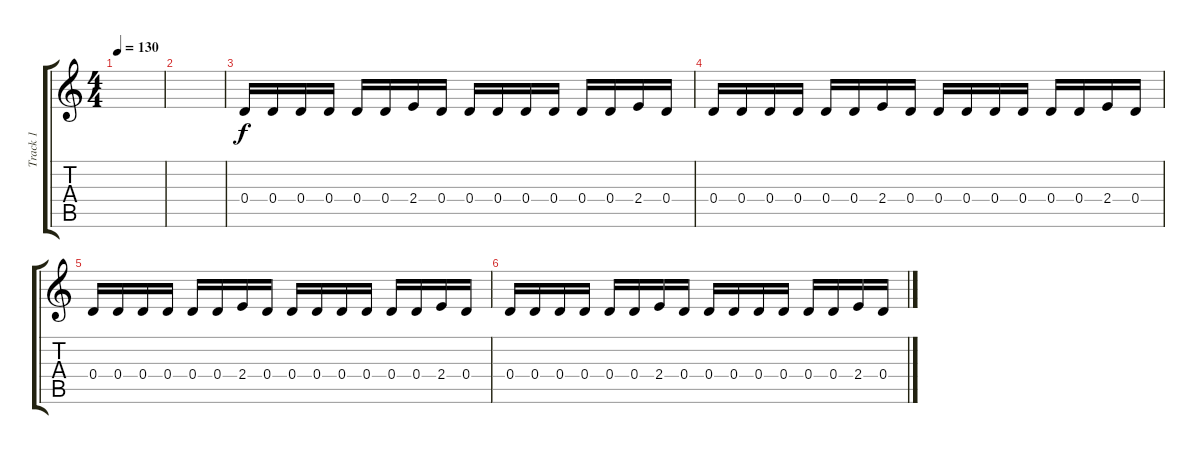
\track ("Track 1" "Track 1") {instrument electricguitarclean}
\staff {score tabs}
\tuning (E4 B3 G3 D3 A2 E2) {hide}
\ts (4 4)
\tempo 130
\clef g2
\ks c
|
|
0.4.16{volume 7 instrument overdrivenguitar} 0.4.16 0.4.16 0.4.16 0.4.16 0.4.16 2.4.16 0.4.16 0.4.16 0.4.16 0.4.16 0.4.16 0.4.16 0.4.16 2.4.16 0.4.16 |
0.4.16{volume 7 instrument overdrivenguitar} 0.4.16 0.4.16 0.4.16 0.4.16 0.4.16 2.4.16 0.4.16 0.4.16 0.4.16 0.4.16 0.4.16 0.4.16 0.4.16 2.4.16 0.4.16 |
0.4.16{volume 7 instrument overdrivenguitar} 0.4.16 0.4.16 0.4.16 0.4.16 0.4.16 2.4.16 0.4.16 0.4.16 0.4.16 0.4.16 0.4.16 0.4.16 0.4.16 2.4.16 0.4.16 |
0.4.16{volume 7 instrument overdrivenguitar} 0.4.16 0.4.16 0.4.16 0.4.16 0.4.16 2.4.16 0.4.16 0.4.16 0.4.16 0.4.16 0.4.16 0.4.16 0.4.16 2.4.16 0.4.16
